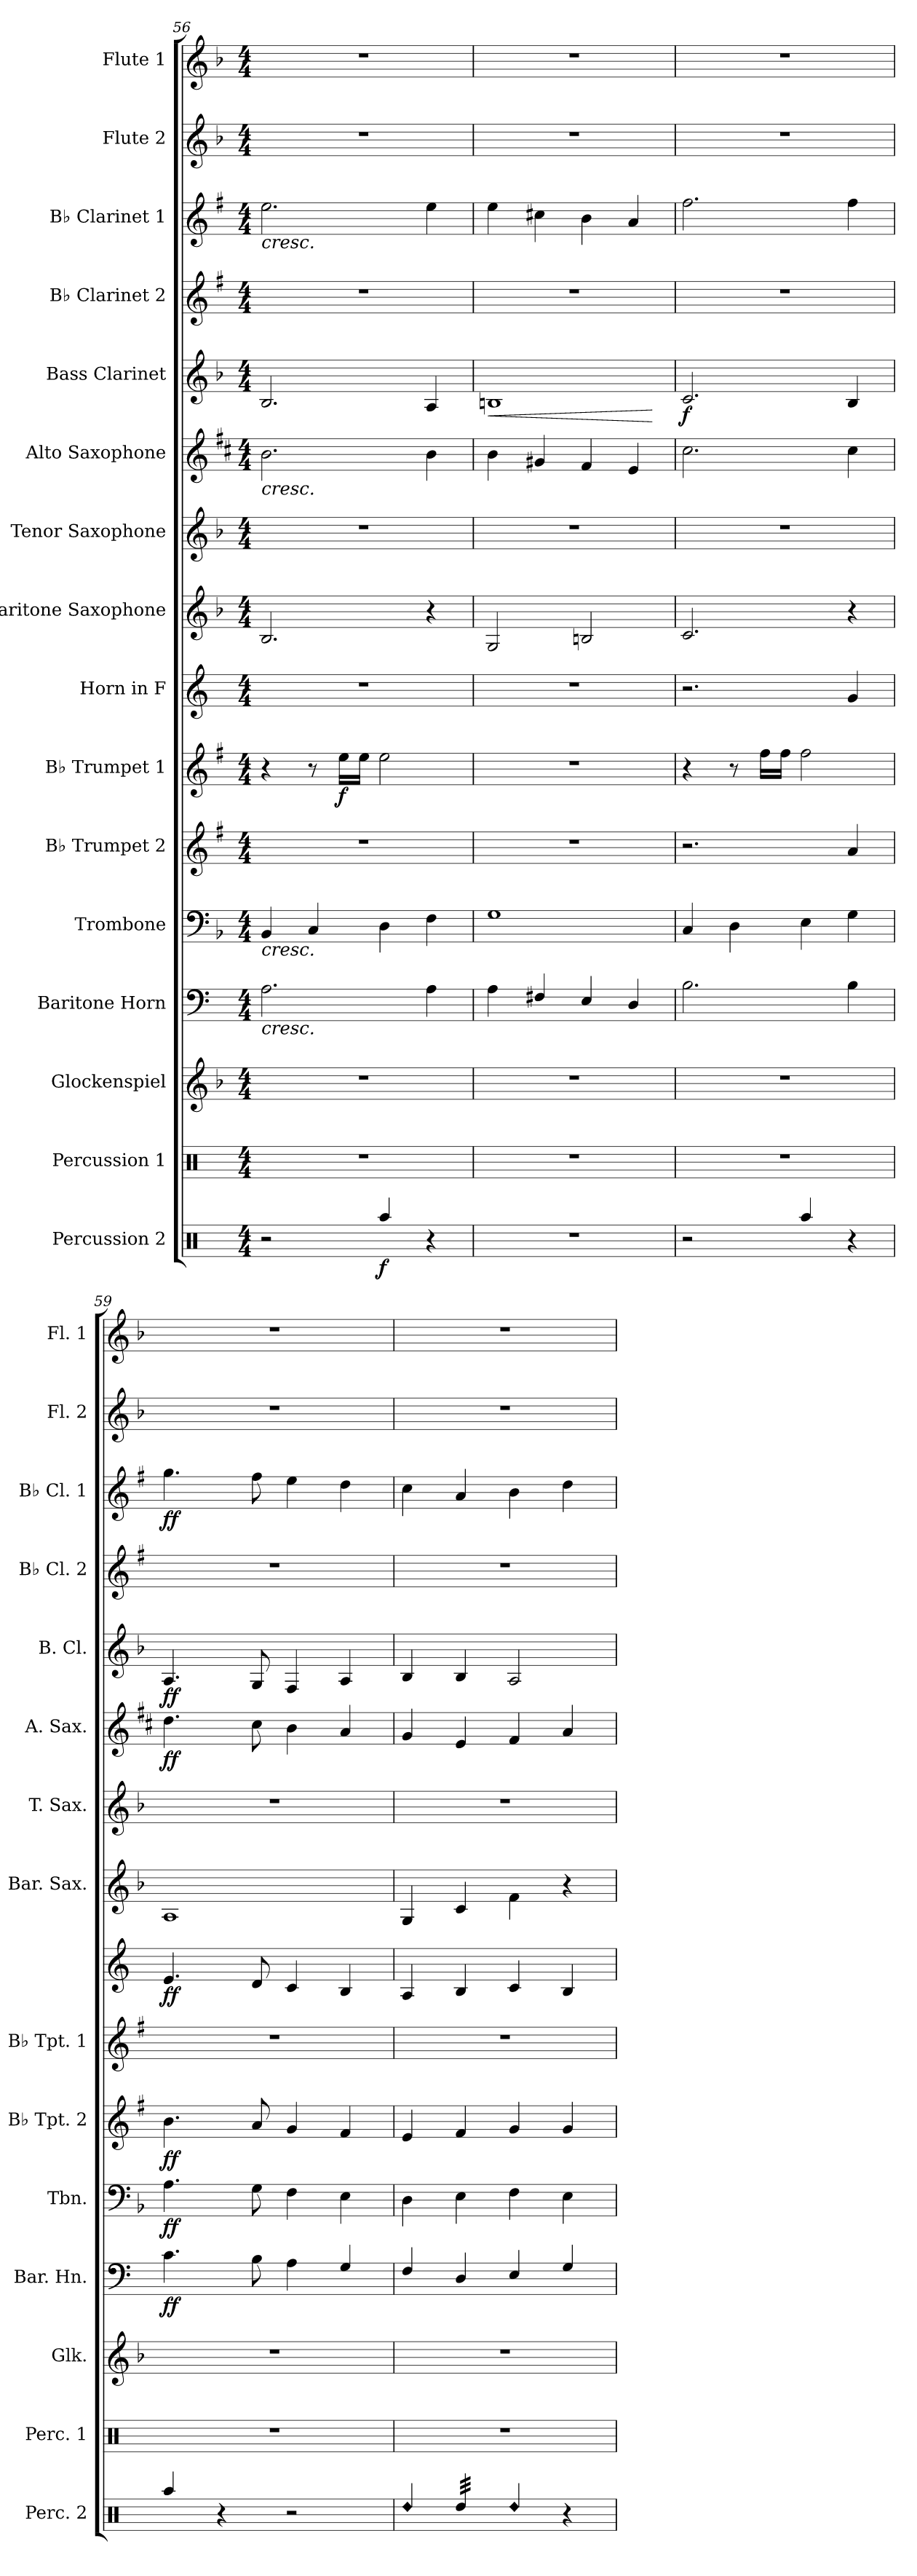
**kern	**dynam	**kern	**kern	**kern	**dynam	**kern	**dynam	**kern	**dynam	**kern	**dynam	**kern	**dynam	**kern	**kern	**kern	**dynam	**kern	**dynam	**kern	**kern	**dynam	**kern	**kern
*part16	*part16	*part15	*part14	*part13	*part13	*part12	*part12	*part11	*part11	*part10	*part10	*part9	*part9	*part8	*part7	*part6	*part6	*part5	*part5	*part4	*part3	*part3	*part2	*part1
*staff16	*staff16	*staff15	*staff14	*staff13	*staff13	*staff12	*staff12	*staff11	*staff11	*staff10	*staff10	*staff9	*staff9	*staff8	*staff7	*staff6	*staff6	*staff5	*staff5	*staff4	*staff3	*staff3	*staff2	*staff1
*I"Percussion 2	*	*I"Percussion 1	*I"Glockenspiel	*I"Baritone Horn	*	*I"Trombone	*	*I"B♭ Trumpet 2	*	*I"B♭ Trumpet 1	*	*I"Horn in F	*	*I"Baritone Saxophone	*I"Tenor Saxophone	*I"Alto Saxophone	*	*I"Bass Clarinet	*	*I"B♭ Clarinet 2	*I"B♭ Clarinet 1	*	*I"Flute 2	*I"Flute 1
*I'Perc. 2	*	*I'Perc. 1	*I'Glk.	*I'Bar. Hn.	*	*I'Tbn.	*	*I'B♭ Tpt. 2	*	*I'B♭ Tpt. 1	*	*	*	*I'Bar. Sax.	*I'T. Sax.	*I'A. Sax.	*	*I'B. Cl.	*	*I'B♭ Cl. 2	*I'B♭ Cl. 1	*	*I'Fl. 2	*I'Fl. 1
*clefX	*	*clefX	*clefG2	*clefF4	*	*clefF4	*	*clefG2	*	*clefG2	*	*clefG2	*	*clefG2	*clefG2	*clefG2	*	*clefG2	*	*clefG2	*clefG2	*	*clefG2	*clefG2
*	*	*	*ITrd-14c-24	*ITrd4c7	*	*	*	*ITrd1c2	*	*ITrd1c2	*	*ITrd4c7	*	*ITrd12c21	*ITrd8c14	*ITrd5c9	*	*ITrd8c14	*	*ITrd1c2	*ITrd1c2	*	*	*
*k[]	*	*k[]	*k[b-]	*k[b-]	*	*k[b-]	*	*k[b-]	*	*k[b-]	*	*k[b-]	*	*k[b-]	*k[b-]	*k[b-]	*	*k[b-]	*	*k[b-]	*k[b-]	*	*k[b-]	*k[b-]
*M4/4	*	*M4/4	*M4/4	*M4/4	*	*M4/4	*	*M4/4	*	*M4/4	*	*M4/4	*	*M4/4	*M4/4	*M4/4	*	*M4/4	*	*M4/4	*M4/4	*	*M4/4	*M4/4
=56	=56	=56	=56	=56	=56	=56	=56	=56	=56	=56	=56	=56	=56	=56	=56	=56	=56	=56	=56	=56	=56	=56	=56	=56
!	!	!	!	!	!LO:HP:b	!	!LO:HP:b	!	!	!	!	!	!	!	!	!	!LO:HP:b	!	!	!	!	!LO:HP:b	!	!
2r	.	1r	1r	2.D\	<	4BB-/	<	1r	.	4r	.	1r	.	2.BB-/	1r	2.d\	<	2.BB-/	.	1r	2.dd\	<	1r	1r
.	.	.	.	.	.	4C/	.	.	.	8r	.	.	.	.	.	.	.	.	.	.	.	.	.	.
!	!	!	!	!	!	!	!	!	!	!	!LO:DY:b	!	!	!	!	!	!	!	!	!	!	!	!	!
.	.	.	.	.	.	.	.	.	.	16dd\LL	f	.	.	.	.	.	.	.	.	.	.	.	.	.
.	.	.	.	.	.	.	.	.	.	16dd\JJ	.	.	.	.	.	.	.	.	.	.	.	.	.	.
!	!LO:DY:b	!	!	!	!	!	!	!	!	!	!	!	!	!	!	!	!	!	!	!	!	!	!	!
4Raa/	f	.	.	.	.	4D\	.	.	.	2dd\	.	.	.	.	.	.	.	.	.	.	.	.	.	.
4r	.	.	.	4D\	.	4F\	.	.	.	.	.	.	.	4r	.	4d\	.	4AA/	.	.	4dd\	.	.	.
=57	=57	=57	=57	=57	=57	=57	=57	=57	=57	=57	=57	=57	=57	=57	=57	=57	=57	=57	=57	=57	=57	=57	=57	=57
!	!	!	!	!	!	!	!	!	!	!	!	!	!	!	!	!	!	!	!LO:HP:b	!	!	!	!	!
1r	.	1r	1r	4D\	.	1G	.	1r	.	1r	.	1r	.	2GG/	1r	4d\	.	1BBn	<	1r	4dd\	.	1r	1r
.	.	.	.	4BBn/	.	.	.	.	.	.	.	.	.	.	.	4Bn/	.	.	.	.	4bn\	.	.	.
.	.	.	.	4AA/	.	.	.	.	.	.	.	.	.	2BBn/	.	4A/	.	.	.	.	4a\	.	.	.
.	.	.	.	4GG/	.	.	.	.	.	.	.	.	.	.	.	4G/	.	.	.	.	4g/	.	.	.
.	.	.	.	.	.	.	.	.	.	.	.	.	.	.	.	.	.	.	[	.	.	.	.	.
=58	=58	=58	=58	=58	=58	=58	=58	=58	=58	=58	=58	=58	=58	=58	=58	=58	=58	=58	=58	=58	=58	=58	=58	=58
!	!	!	!	!	!	!	!	!	!	!	!	!	!	!	!	!	!	!	!LO:DY:b	!	!	!	!	!
2r	.	1r	1r	2.E\	.	4C/	.	2.r	.	4r	.	2.r	.	2.C/	1r	2.e\	.	2.C/	f	1r	2.ee\	.	1r	1r
.	.	.	.	.	.	4D\	.	.	.	8r	.	.	.	.	.	.	.	.	.	.	.	.	.	.
.	.	.	.	.	.	.	.	.	.	16ee\LL	.	.	.	.	.	.	.	.	.	.	.	.	.	.
.	.	.	.	.	.	.	.	.	.	16ee\JJ	.	.	.	.	.	.	.	.	.	.	.	.	.	.
4Raa/	.	.	.	.	.	4E\	.	.	.	2ee\	.	.	.	.	.	.	.	.	.	.	.	.	.	.
4r	.	.	.	4E\	.	4G\	.	4g/	.	.	.	4c/	.	4r	.	4e\	.	4BB-/	.	.	4ee\	.	.	.
=59	=59	=59	=59	=59	=59	=59	=59	=59	=59	=59	=59	=59	=59	=59	=59	=59	=59	=59	=59	=59	=59	=59	=59	=59
!	!	!	!	!	!LO:DY:b	!	!LO:DY:b	!	!LO:DY:b	!	!	!	!LO:DY:b	!	!	!	!LO:DY:b	!	!LO:DY:b	!	!	!LO:DY:b	!	!
4Raa/	.	1r	1r	4.F\	ff	4.A\	ff	4.a\	ff	1r	.	4.A/	ff	1AA	1r	4.f\	ff	4.AA/	ff	1r	4.ff\	ff	1r	1r
4r	.	.	.	.	.	.	.	.	.	.	.	.	.	.	.	.	.	.	.	.	.	.	.	.
.	.	.	.	8E\	[	8G\	[	8g/	.	.	.	8G/	.	.	.	8e\	[	8GG/	.	.	8ee\	[	.	.
2r	.	.	.	4D\	.	4F\	.	4f/	.	.	.	4F/	.	.	.	4d\	.	4FF/	.	.	4dd\	.	.	.
.	.	.	.	4C/	.	4E\	.	4e/	.	.	.	4E/	.	.	.	4c/	.	4AA/	.	.	4cc\	.	.	.
=60	=60	=60	=60	=60	=60	=60	=60	=60	=60	=60	=60	=60	=60	=60	=60	=60	=60	=60	=60	=60	=60	=60	=60	=60
!LO:N:head=diamond	!	!	!	!	!	!	!	!	!	!	!	!	!	!	!	!	!	!	!	!	!	!	!	!
4Rdd/	.	1r	1r	4BB-/	.	4D\	.	4d/	.	1r	.	4D/	.	4GG/	1r	4B-/	.	4BB-/	.	1r	4b-\	.	1r	1r
!LO:N:head=diamond	!	!	!	!	!	!	!	!	!	!	!	!	!	!	!	!	!	!	!	!	!	!	!	!
*tremolo	*	*	*	*	*	*	*	*	*	*	*	*	*	*	*	*	*	*	*	*	*	*	*	*
32Rdd/LLL	.	.	.	4GG/	.	4E\	.	4e/	.	.	.	4E/	.	4C/	.	4G/	.	4BB-/	.	.	4g/	.	.	.
32Rdd/	.	.	.	.	.	.	.	.	.	.	.	.	.	.	.	.	.	.	.	.	.	.	.	.
32Rdd/	.	.	.	.	.	.	.	.	.	.	.	.	.	.	.	.	.	.	.	.	.	.	.	.
32Rdd/	.	.	.	.	.	.	.	.	.	.	.	.	.	.	.	.	.	.	.	.	.	.	.	.
32Rdd/	.	.	.	.	.	.	.	.	.	.	.	.	.	.	.	.	.	.	.	.	.	.	.	.
32Rdd/	.	.	.	.	.	.	.	.	.	.	.	.	.	.	.	.	.	.	.	.	.	.	.	.
32Rdd/	.	.	.	.	.	.	.	.	.	.	.	.	.	.	.	.	.	.	.	.	.	.	.	.
32Rdd/JJJ	.	.	.	.	.	.	.	.	.	.	.	.	.	.	.	.	.	.	.	.	.	.	.	.
*Xtremolo	*	*	*	*	*	*	*	*	*	*	*	*	*	*	*	*	*	*	*	*	*	*	*	*
!LO:N:head=diamond	!	!	!	!	!	!	!	!	!	!	!	!	!	!	!	!	!	!	!	!	!	!	!	!
4Rdd/	.	.	.	4AA/	.	4F\	.	4f/	.	.	.	4F/	.	4F\	.	4A/	.	2AA/	.	.	4a\	.	.	.
4r	.	.	.	4C/	.	4E\	.	4f/	.	.	.	4E/	.	4r	.	4c/	.	.	.	.	4cc\	.	.	.
=	=	=	=	=	=	=	=	=	=	=	=	=	=	=	=	=	=	=	=	=	=	=	=	=
*-	*-	*-	*-	*-	*-	*-	*-	*-	*-	*-	*-	*-	*-	*-	*-	*-	*-	*-	*-	*-	*-	*-	*-	*-
